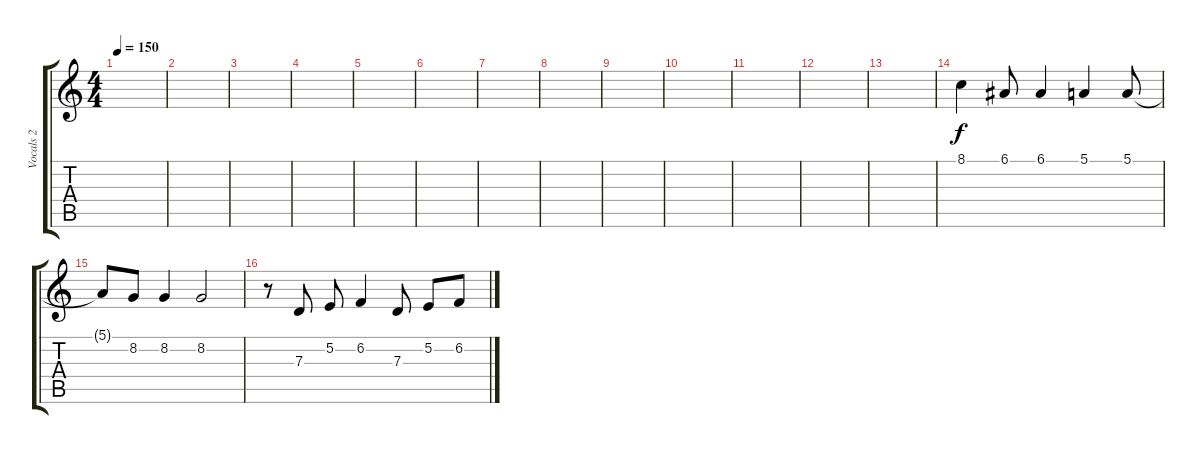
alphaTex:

\track ("Vocals 2" "Vocals 2") {instrument frenchhorn}
\staff {score tabs}
\tuning (E4 B3 G3 D3 A2 E2) {hide}
\ts (4 4)
\tempo 150
\clef g2
\ks c
|
|
|
|
|
|
|
|
|
|
|
|
|
8.1.4 6.1.8 6.1.4 5.1.4 5.1.8 |
5.1{t}.8 8.2.8 8.2.4 8.2.2 |
r.8 7.3.8 5.2.8 6.2.4 7.3.8 5.2.8 6.2.8
